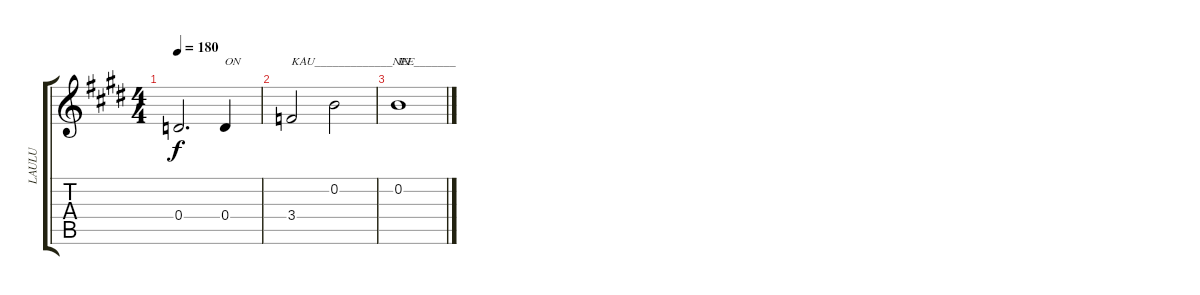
\track ("LAULU" "LAULU") {instrument electricguitarjazz}
\staff {score tabs}
\tuning (E4 B3 G3 D3 A2 E2) {hide}
\ts (4 4)
\tempo 180
\clef g2
\ks e
0.4.2{d dy f} 0.4.4{txt "ON"} |
3.4.2{txt "KAU_____________NEE_______"} 0.2.2 |
0.2.1{txt "IN"}
